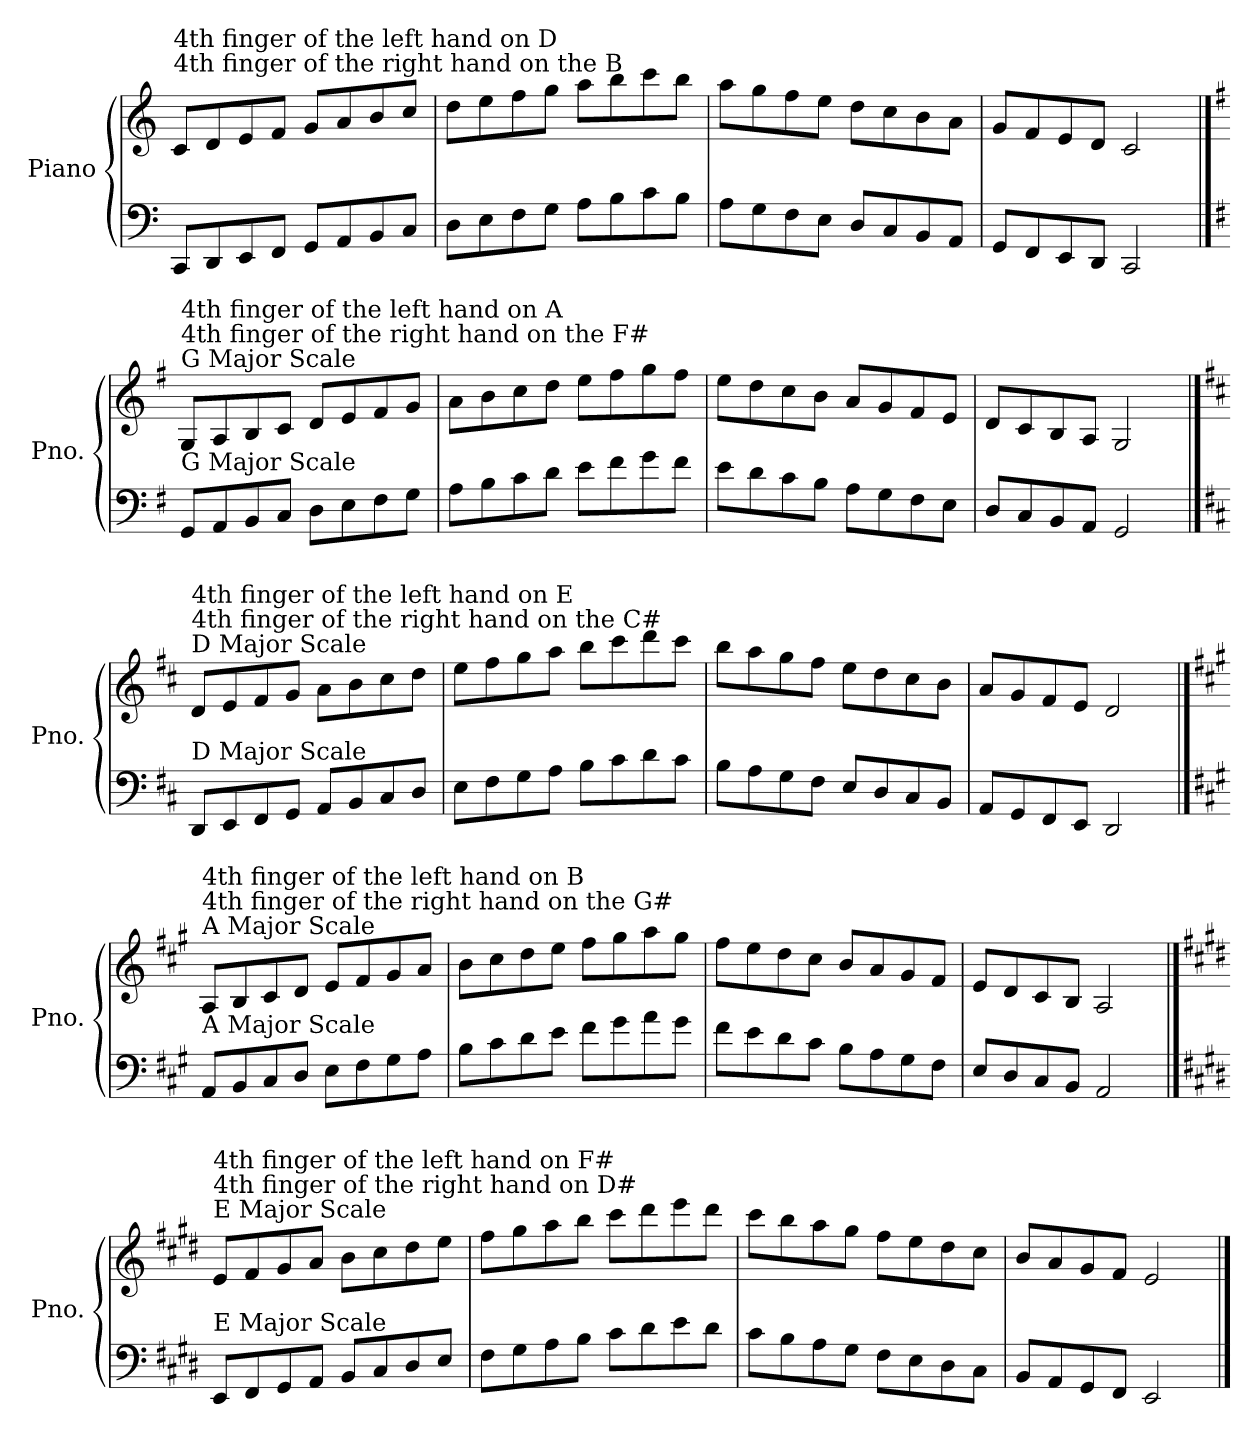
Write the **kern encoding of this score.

**kern	**kern
*part1	*part1
*staff2	*staff1
*I"Piano	*
*I'Pno.	*
*clefF4	*clefG2
*k[]	*k[]
=1	=1
!	!LO:TX:t=4th finger of the right hand on the B
!	!LO:TX:t=4th finger of the left hand on D
8CC/L	8c/L
8DD/	8d/
8EE/	8e/
8FF/J	8f/J
8GG/L	8g/L
8AA/	8a/
8BB/	8b/
8C/J	8cc/J
=2	=2
8D\L	8dd\L
8E\	8ee\
8F\	8ff\
8G\J	8gg\J
8A\L	8aa\L
8B\	8bb\
8c\	8ccc\
8B\J	8bb\J
=3	=3
8A\L	8aa\L
8G\	8gg\
8F\	8ff\
8E\J	8ee\J
8D/L	8dd\L
8C/	8cc\
8BB/	8b\
8AA/J	8a\J
=4	=4
8GG/L	8g/L
8FF/	8f/
8EE/	8e/
8DD/J	8d/J
2CC/	2c/
!!LO:LB:g=z
==1	==1
*k[f#]	*k[f#]
!	!LO:TX:a:t=G Major Scale
!	!LO:TX:a:t=4th finger of the right hand on the F#
!	!LO:TX:t=4th finger of the left hand on A
!LO:TX:a:t=G Major Scale	!
8GG/L	8G/L
8AA/	8A/
8BB/	8B/
8C/J	8c/J
8D\L	8d/L
8E\	8e/
8F#\	8f#/
8G\J	8g/J
=2	=2
8A\L	8a\L
8B\	8b\
8c\	8cc\
8d\J	8dd\J
8e\L	8ee\L
8f#\	8ff#\
8g\	8gg\
8f#\J	8ff#\J
=3	=3
8e\L	8ee\L
8d\	8dd\
8c\	8cc\
8B\J	8b\J
8A\L	8a/L
8G\	8g/
8F#\	8f#/
8E\J	8e/J
=4	=4
8D/L	8d/L
8C/	8c/
8BB/	8B/
8AA/J	8A/J
2GG/	2G/
!!LO:LB:g=z
==1	==1
*k[f#c#]	*k[f#c#]
!	!LO:TX:a:t=D Major Scale
!	!LO:TX:t=4th finger of the right hand on the C#
!	!LO:TX:t=4th finger of the left hand on E
!LO:TX:a:t=D Major Scale	!
8DD/L	8d/L
8EE/	8e/
8FF#/	8f#/
8GG/J	8g/J
8AA/L	8a\L
8BB/	8b\
8C#/	8cc#\
8D/J	8dd\J
=2	=2
8E\L	8ee\L
8F#\	8ff#\
8G\	8gg\
8A\J	8aa\J
8B\L	8bb\L
8c#\	8ccc#\
8d\	8ddd\
8c#\J	8ccc#\J
=3	=3
8B\L	8bb\L
8A\	8aa\
8G\	8gg\
8F#\J	8ff#\J
8E/L	8ee\L
8D/	8dd\
8C#/	8cc#\
8BB/J	8b\J
=4	=4
8AA/L	8a/L
8GG/	8g/
8FF#/	8f#/
8EE/J	8e/J
2DD/	2d/
!!LO:PB:g=z
==1	==1
*k[f#c#g#]	*k[f#c#g#]
!	!LO:TX:a:t=A Major Scale
!	!LO:TX:t=4th finger of the right hand on the G#
!	!LO:TX:t=4th finger of the left hand on B
!LO:TX:a:t=A Major Scale	!
8AA/L	8A/L
8BB/	8B/
8C#/	8c#/
8D/J	8d/J
8E\L	8e/L
8F#\	8f#/
8G#\	8g#/
8A\J	8a/J
=2	=2
8B\L	8b\L
8c#\	8cc#\
8d\	8dd\
8e\J	8ee\J
8f#\L	8ff#\L
8g#\	8gg#\
8a\	8aa\
8g#\J	8gg#\J
=3	=3
8f#\L	8ff#\L
8e\	8ee\
8d\	8dd\
8c#\J	8cc#\J
8B\L	8b/L
8A\	8a/
8G#\	8g#/
8F#\J	8f#/J
=4	=4
8E/L	8e/L
8D/	8d/
8C#/	8c#/
8BB/J	8B/J
2AA/	2A/
!!LO:LB:g=z
==1	==1
*k[f#c#g#d#]	*k[f#c#g#d#]
!	!LO:TX:a:t=E Major Scale
!	!LO:TX:t=4th finger of the right hand on D#
!	!LO:TX:t=4th finger of the left hand on F#
!LO:TX:a:t=E Major Scale	!
8EE/L	8e/L
8FF#/	8f#/
8GG#/	8g#/
8AA/J	8a/J
8BB/L	8b\L
8C#/	8cc#\
8D#/	8dd#\
8E/J	8ee\J
=2	=2
8F#\L	8ff#\L
8G#\	8gg#\
8A\	8aa\
8B\J	8bb\J
8c#\L	8ccc#\L
8d#\	8ddd#\
8e\	8eee\
8d#\J	8ddd#\J
=3	=3
8c#\L	8ccc#\L
8B\	8bb\
8A\	8aa\
8G#\J	8gg#\J
8F#\L	8ff#\L
8E\	8ee\
8D#\	8dd#\
8C#\J	8cc#\J
=4	=4
8BB/L	8b/L
8AA/	8a/
8GG#/	8g#/
8FF#/J	8f#/J
2EE/	2e/
==	==
*-	*-
